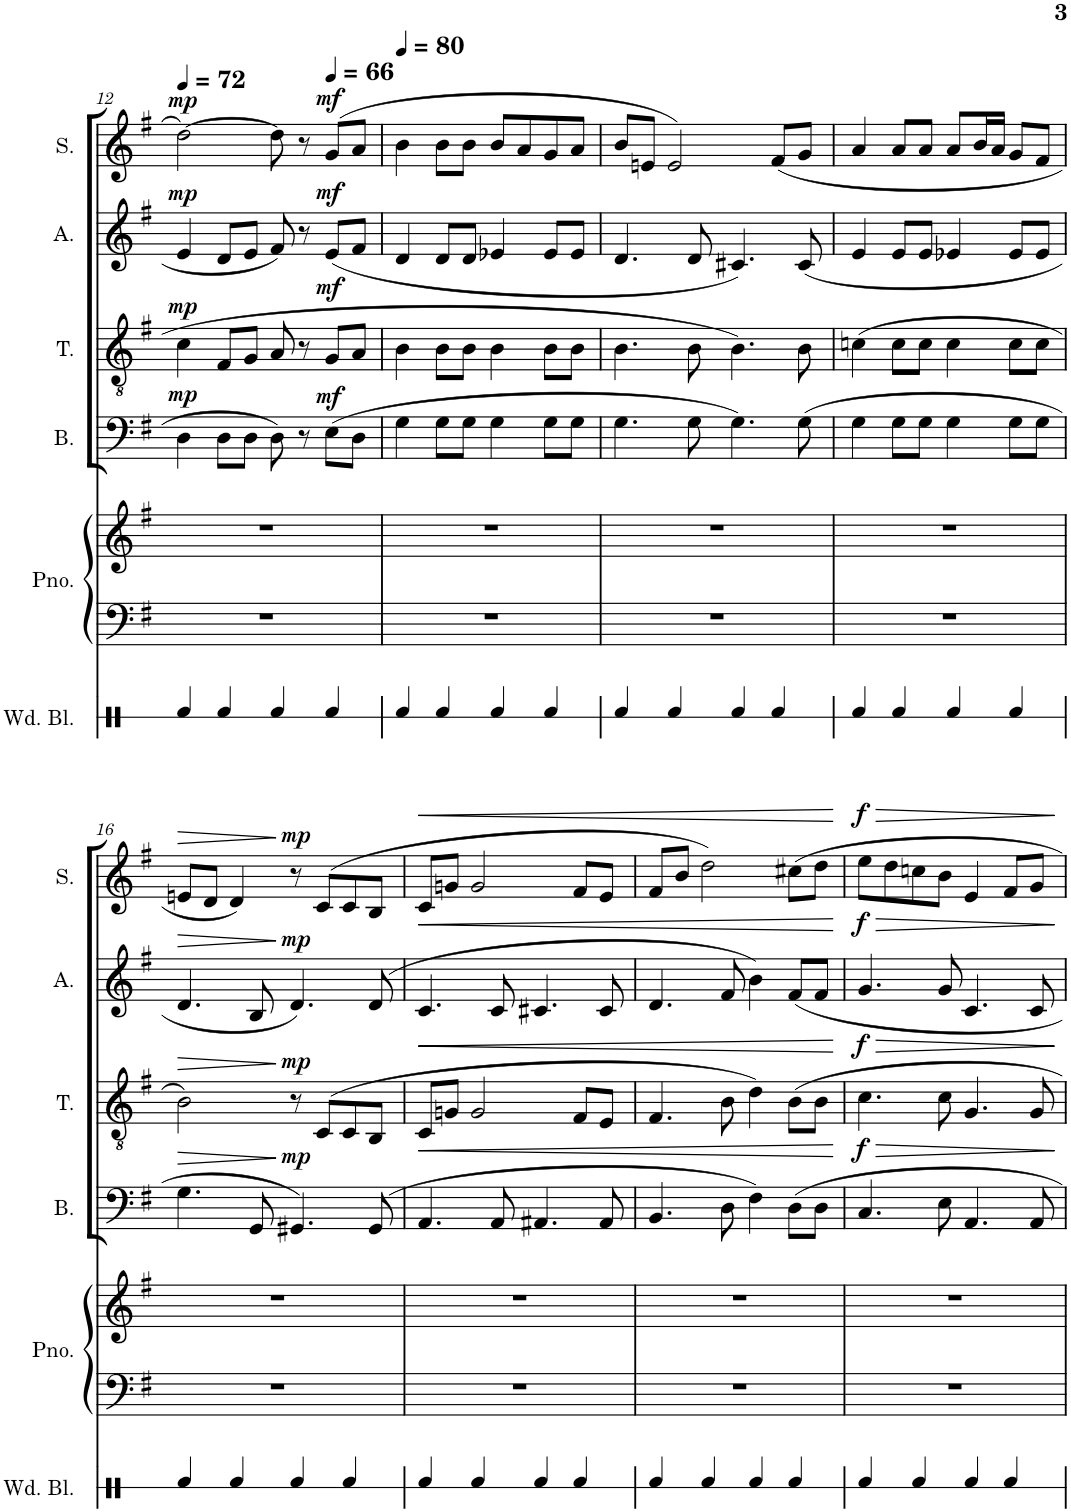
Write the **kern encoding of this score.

**kern	**kern	**kern	**kern	**dynam	**kern	**dynam	**kern	**dynam	**kern	**dynam
*part6	*part5	*part5	*part4	*part4	*part3	*part3	*part2	*part2	*part1	*part1
*staff7	*staff6	*staff5	*staff4	*staff4	*staff3	*staff3	*staff2	*staff2	*staff1	*staff1
*I"Wood Blocks	*I"Piano	*	*I"Bass	*	*I"Tenor	*	*I"Alto	*	*I"Soprano	*
*I'Wd. Bl.	*I'Pno.	*	*I'B.	*	*I'T.	*	*I'A.	*	*I'S.	*
!!LO:PB:g=z
*clefX	*clefF4	*clefG2	*clefF4	*	*clefGv2	*	*clefG2	*	*clefG2	*
*k[]	*k[f#]	*k[f#]	*k[f#]	*	*k[f#]	*	*k[f#]	*	*k[f#]	*
*M4/4	*M4/4	*M4/4	*M4/4	*	*M4/4	*	*M4/4	*	*M4/4	*
*met(c)	*met(c)	*met(c)	*met(c)	*	*met(c)	*	*met(c)	*	*met(c)	*
*MM72	*MM72	*MM72	*MM72	*	*MM72	*	*MM72	*	*MM72	*
=12	=12	=12	=12	=12	=12	=12	=12	=12	=12	=12
!	!	!	!	!LO:DY:a	!	!LO:DY:a	!	!LO:DY:a	!	!LO:DY:a
4Rf/	1r	1r	4D\	mp	4c\	mp	4e/	mp	[2dd\	mp
4Rf/	.	.	8D\L	.	8F#/L	.	8d/L	.	.	.
.	.	.	8D\J	.	8G/J	.	8e/J	.	.	.
4Rf/	.	.	8D\	.	8A/	.	8f#/	.	8dd\]	.
.	.	.	8r	.	8r	.	8r	.	8r	.
*	*	*	*	*	*	*	*	*	*MM66	*
!	!	!	!	!LO:DY:a	!	!LO:DY:a	!	!LO:DY:a	!	!LO:DY:a
4Rf/	.	.	(8E\L	mf	8G/L	mf	(8e/L	mf	(8g/L	mf
.	.	.	8D\J	.	8A/J	.	8f#/J	.	8a/J	.
=13	=13	=13	=13	=13	=13	=13	=13	=13	=13	=13
*	*	*	*	*	*	*	*	*	*MM80	*
4Rf/	1r	1r	4G\	.	4B\	.	4d/	.	4b\	.
4Rf/	.	.	8G\L	.	8B\L	.	8d/L	.	8b\L	.
.	.	.	8G\J	.	8B\J	.	8d/J	.	8b\J	.
4Rf/	.	.	4G\	.	4B\	.	4e-X/	.	8b/L	.
.	.	.	.	.	.	.	.	.	8a/	.
4Rf/	.	.	8G\L	.	8B\L	.	8e-/L	.	8g/	.
.	.	.	8G\J	.	8B\J	.	8e-/J	.	8a/J	.
=14	=14	=14	=14	=14	=14	=14	=14	=14	=14	=14
4Rf/	1r	1r	4.G\	.	4.B\	.	4.d/	.	8b/L	.
.	.	.	.	.	.	.	.	.	8en/J	.
4Rf/	.	.	.	.	.	.	.	.	2e/)	.
.	.	.	8G\	.	8B\	.	8d/	.	.	.
4Rf/	.	.	4.G\)	.	4.B\	.	4.c#X/)	.	.	.
4Rf/	.	.	.	.	.	.	.	.	(8f#/L	.
.	.	.	(8G\	.	8B\	.	(8c#/	.	8g/J	.
=15	=15	=15	=15	=15	=15	=15	=15	=15	=15	=15
4Rf/	1r	1r	4G\	.	(4cn\	.	4e/	.	4a/	.
4Rf/	.	.	8G\L	.	8c\L	.	8e/L	.	8a/L	.
.	.	.	8G\J	.	8c\J	.	8e/J	.	8a/J	.
4Rf/	.	.	4G\	.	4c\	.	4e-X/	.	8a/L	.
.	.	.	.	.	.	.	.	.	16b/L	.
.	.	.	.	.	.	.	.	.	16a/JJ	.
4Rf/	.	.	8G\L	.	8c\L	.	8e-/L	.	8g/L	.
.	.	.	8G\J	.	8c\J	.	8e-/J	.	8f#/J	.
!!LO:LB:g=z
=16	=16	=16	=16	=16	=16	=16	=16	=16	=16	=16
!	!	!	!	!LO:HP:b	!	!LO:HP:b	!	!LO:HP:b	!	!LO:HP:b
4Rf/	1r	1r	4.G\	>	2B\)	>	4.d/	>	8en/L	>
.	.	.	.	.	.	.	.	.	8d/J	.
4Rf/	.	.	.	.	.	.	.	.	4d/)	.
.	.	.	8GG/	.	.	.	8B/	.	.	.
!	!	!	!	!LO:DY:n=1:a	!	!LO:DY:n=1:a	!	!LO:DY:n=1:a	!	!LO:DY:n=1:a
4Rf/	.	.	4.GG#X/)	] mp	8r	] mp	4.d/)	] mp	8r	] mp
.	.	.	.	.	(8C/L	.	.	.	(8c/L	.
4Rf/	.	.	.	.	8C/	.	.	.	8c/	.
.	.	.	(8GG#/	.	8BB/J	.	(8d/	.	8B/J	.
=17	=17	=17	=17	=17	=17	=17	=17	=17	=17	=17
!	!	!	!	!LO:HP:b	!	!LO:HP:b	!	!LO:HP:b	!	!LO:HP:b
4Rf/	1r	1r	4.AA/	<	8C/L	<	4.c/	<	8c/L	<
.	.	.	.	.	8Gn/J	.	.	.	8gn/J	.
4Rf/	.	.	.	.	2G/	.	.	.	2g/	.
.	.	.	8AA/	.	.	.	8c/	.	.	.
4Rf/	.	.	4.AA#X/	.	.	.	4.c#X/	.	.	.
4Rf/	.	.	.	.	8F#/L	.	.	.	8f#/L	.
.	.	.	8AA#/	.	8E/J	.	8c#/	.	8e/J	.
=18	=18	=18	=18	=18	=18	=18	=18	=18	=18	=18
4Rf/	1r	1r	4.BB/	.	4.F#/	.	4.d/	.	8f#/L	.
.	.	.	.	.	.	.	.	.	8b/J	.
4Rf/	.	.	.	.	.	.	.	.	2dd\)	.
.	.	.	8D\	.	8B\	.	8f#/	.	.	.
4Rf/	.	.	4F#\)	.	4d\)	.	4b\)	.	.	.
4Rf/	.	.	8D\L	.	8B\L	.	8f#/L	.	8cc#X\L	.
.	.	.	8D\J	.	8B\J	.	8f#/J	.	8dd\J	.
.	.	.	.	[	.	[	.	[	.	[
=19	=19	=19	=19	=19	=19	=19	=19	=19	=19	=19
!	!	!	!	!LO:HP:b	!	!LO:HP:b	!	!LO:HP:b	!	!LO:HP:b
!	!	!	!	!LO:DY:n=1:a	!	!LO:DY:n=1:a	!	!LO:DY:n=1:a	!	!LO:DY:n=1:a
4Rf/	1r	1r	4.C/	> f	4.c\	> f	4.g/	> f	8ee\L	> f
.	.	.	.	.	.	.	.	.	8dd\	.
4Rf/	.	.	.	.	.	.	.	.	8ccn\	.
.	.	.	8E\	.	8c\	.	8g/	.	8b\J	.
4Rf/	.	.	4.AA/	.	4.G/	.	4.c/	.	4e/	.
4Rf/	.	.	.	.	.	.	.	.	8f#/L	.
.	.	.	8AA/	.	8G/	.	8c/	.	8g/J	.
.	.	.	.	]	.	]	.	]	.	]
=	=	=	=	=	=	=	=	=	=	=
*-	*-	*-	*-	*-	*-	*-	*-	*-	*-	*-
